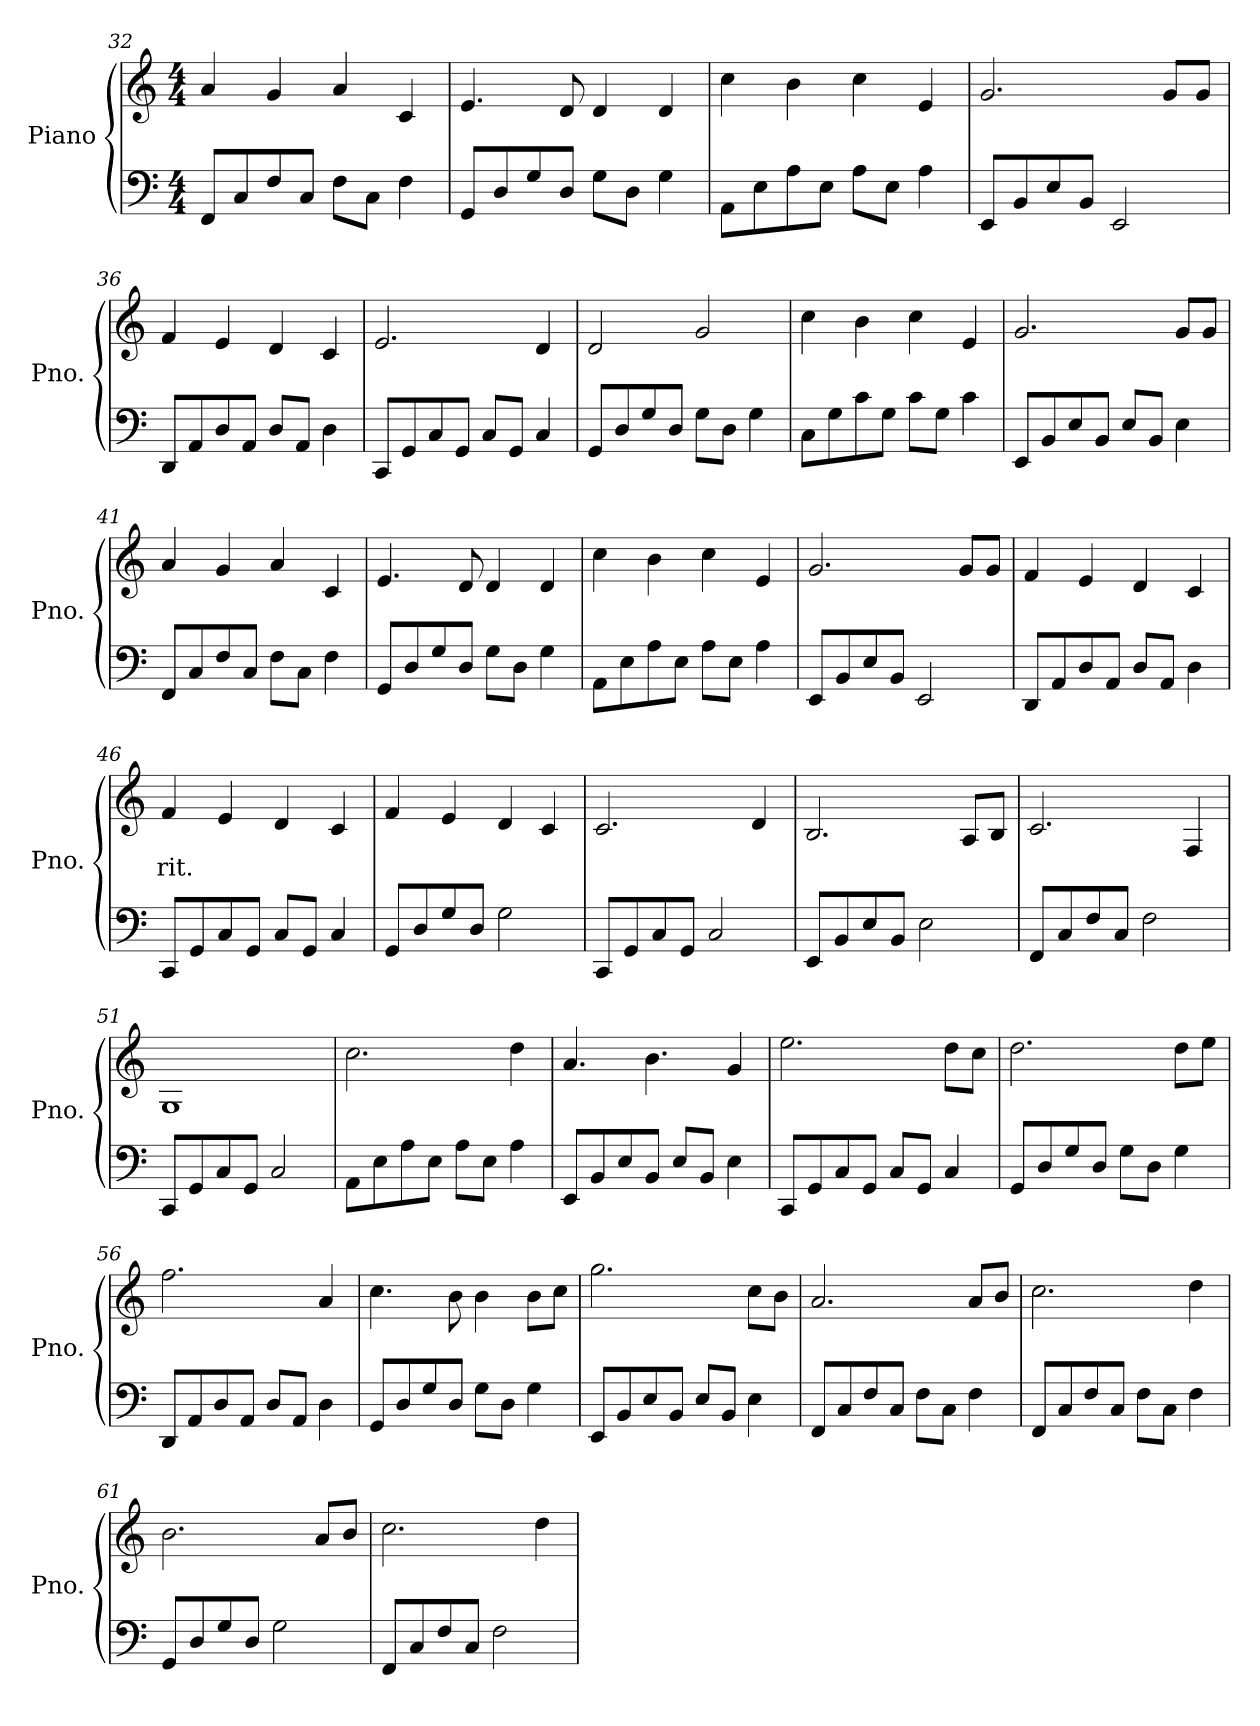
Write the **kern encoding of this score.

**kern	**kern	**text
*part1	*part1	*part1
*staff2	*staff1	*staff1
*I"Piano	*	*
*I'Pno.	*	*
*clefF4	*clefG2	*
*k[]	*k[]	*
*M4/4	*M4/4	*
=32	=32	=32
8FF/L	4a/	.
8C/	.	.
8F/	4g/	.
8C/J	.	.
8F\L	4a/	.
8C\J	.	.
4F\	4c/	.
=33	=33	=33
8GG/L	4.e/	.
8D/	.	.
8G/	.	.
8D/J	8d/	.
8G\L	4d/	.
8D\J	.	.
4G\	4d/	.
!!LO:LB:g=z
=34	=34	=34
8AA\L	4cc\	.
8E\	.	.
8A\	4b\	.
8E\J	.	.
8A\L	4cc\	.
8E\J	.	.
4A\	4e/	.
=35	=35	=35
8EE/L	2.g/	.
8BB/	.	.
8E/	.	.
8BB/J	.	.
2EE/	.	.
.	8g/L	.
.	8g/J	.
=36	=36	=36
8DD/L	4f/	.
8AA/	.	.
8D/	4e/	.
8AA/J	.	.
8D/L	4d/	.
8AA/J	.	.
4D\	4c/	.
=37	=37	=37
8CC/L	2.e/	.
8GG/	.	.
8C/	.	.
8GG/J	.	.
8C/L	.	.
8GG/J	.	.
4C/	4d/	.
=38	=38	=38
8GG/L	2d/	.
8D/	.	.
8G/	.	.
8D/J	.	.
8G\L	2g/	.
8D\J	.	.
4G\	.	.
!!LO:LB:g=z
=39	=39	=39
8C\L	4cc\	.
8G\	.	.
8c\	4b\	.
8G\J	.	.
8c\L	4cc\	.
8G\J	.	.
4c\	4e/	.
=40	=40	=40
8EE/L	2.g/	.
8BB/	.	.
8E/	.	.
8BB/J	.	.
8E/L	.	.
8BB/J	.	.
4E\	8g/L	.
.	8g/J	.
=41	=41	=41
8FF/L	4a/	.
8C/	.	.
8F/	4g/	.
8C/J	.	.
8F\L	4a/	.
8C\J	.	.
4F\	4c/	.
=42	=42	=42
8GG/L	4.e/	.
8D/	.	.
8G/	.	.
8D/J	8d/	.
8G\L	4d/	.
8D\J	.	.
4G\	4d/	.
!!LO:LB:g=z
=43	=43	=43
8AA\L	4cc\	.
8E\	.	.
8A\	4b\	.
8E\J	.	.
8A\L	4cc\	.
8E\J	.	.
4A\	4e/	.
=44	=44	=44
8EE/L	2.g/	.
8BB/	.	.
8E/	.	.
8BB/J	.	.
2EE/	.	.
.	8g/L	.
.	8g/J	.
=45	=45	=45
8DD/L	4f/	.
8AA/	.	.
8D/	4e/	.
8AA/J	.	.
8D/L	4d/	.
8AA/J	.	.
4D\	4c/	.
=46	=46	=46
!	!	!LO:LY:b
8CC/L	4f/	rit.
8GG/	.	.
8C/	4e/	.
8GG/J	.	.
8C/L	4d/	.
8GG/J	.	.
4C/	4c/	.
!!LO:PB:g=z
=47	=47	=47
8GG/L	4f/	.
8D/	.	.
8G/	4e/	.
8D/J	.	.
2G\	4d/	.
.	4c/	.
=48	=48	=48
8CC/L	2.c/	.
8GG/	.	.
8C/	.	.
8GG/J	.	.
2C/	.	.
.	4d/	.
=49	=49	=49
8EE/L	2.B/	.
8BB/	.	.
8E/	.	.
8BB/J	.	.
2E\	.	.
.	8A/L	.
.	8B/J	.
=50	=50	=50
8FF/L	2.c/	.
8C/	.	.
8F/	.	.
8C/J	.	.
2F\	.	.
.	4F/	.
!!LO:LB:g=z
=51	=51	=51
8CC/L	1G	.
8GG/	.	.
8C/	.	.
8GG/J	.	.
2C/	.	.
=52	=52	=52
8AA\L	2.cc\	.
8E\	.	.
8A\	.	.
8E\J	.	.
8A\L	.	.
8E\J	.	.
4A\	4dd\	.
=53	=53	=53
8EE/L	4.a/	.
8BB/	.	.
8E/	.	.
8BB/J	4.b\	.
8E/L	.	.
8BB/J	.	.
4E\	4g/	.
=54	=54	=54
8CC/L	2.ee\	.
8GG/	.	.
8C/	.	.
8GG/J	.	.
8C/L	.	.
8GG/J	.	.
4C/	8dd\L	.
.	8cc\J	.
!!LO:LB:g=z
=55	=55	=55
8GG/L	2.dd\	.
8D/	.	.
8G/	.	.
8D/J	.	.
8G\L	.	.
8D\J	.	.
4G\	8dd\L	.
.	8ee\J	.
=56	=56	=56
8DD/L	2.ff\	.
8AA/	.	.
8D/	.	.
8AA/J	.	.
8D/L	.	.
8AA/J	.	.
4D\	4a/	.
=57	=57	=57
8GG/L	4.cc\	.
8D/	.	.
8G/	.	.
8D/J	8b\	.
8G\L	4b\	.
8D\J	.	.
4G\	8b\L	.
.	8cc\J	.
=58	=58	=58
8EE/L	2.gg\	.
8BB/	.	.
8E/	.	.
8BB/J	.	.
8E/L	.	.
8BB/J	.	.
4E\	8cc\L	.
.	8b\J	.
!!LO:LB:g=z
=59	=59	=59
8FF/L	2.a/	.
8C/	.	.
8F/	.	.
8C/J	.	.
8F\L	.	.
8C\J	.	.
4F\	8a/L	.
.	8b/J	.
=60	=60	=60
8FF/L	2.cc\	.
8C/	.	.
8F/	.	.
8C/J	.	.
8F\L	.	.
8C\J	.	.
4F\	4dd\	.
=61	=61	=61
8GG/L	2.b\	.
8D/	.	.
8G/	.	.
8D/J	.	.
2G\	.	.
.	8a/L	.
.	8b/J	.
=62	=62	=62
8FF/L	2.cc\	.
8C/	.	.
8F/	.	.
8C/J	.	.
2F\	.	.
.	4dd\	.
=	=	=
*-	*-	*-
